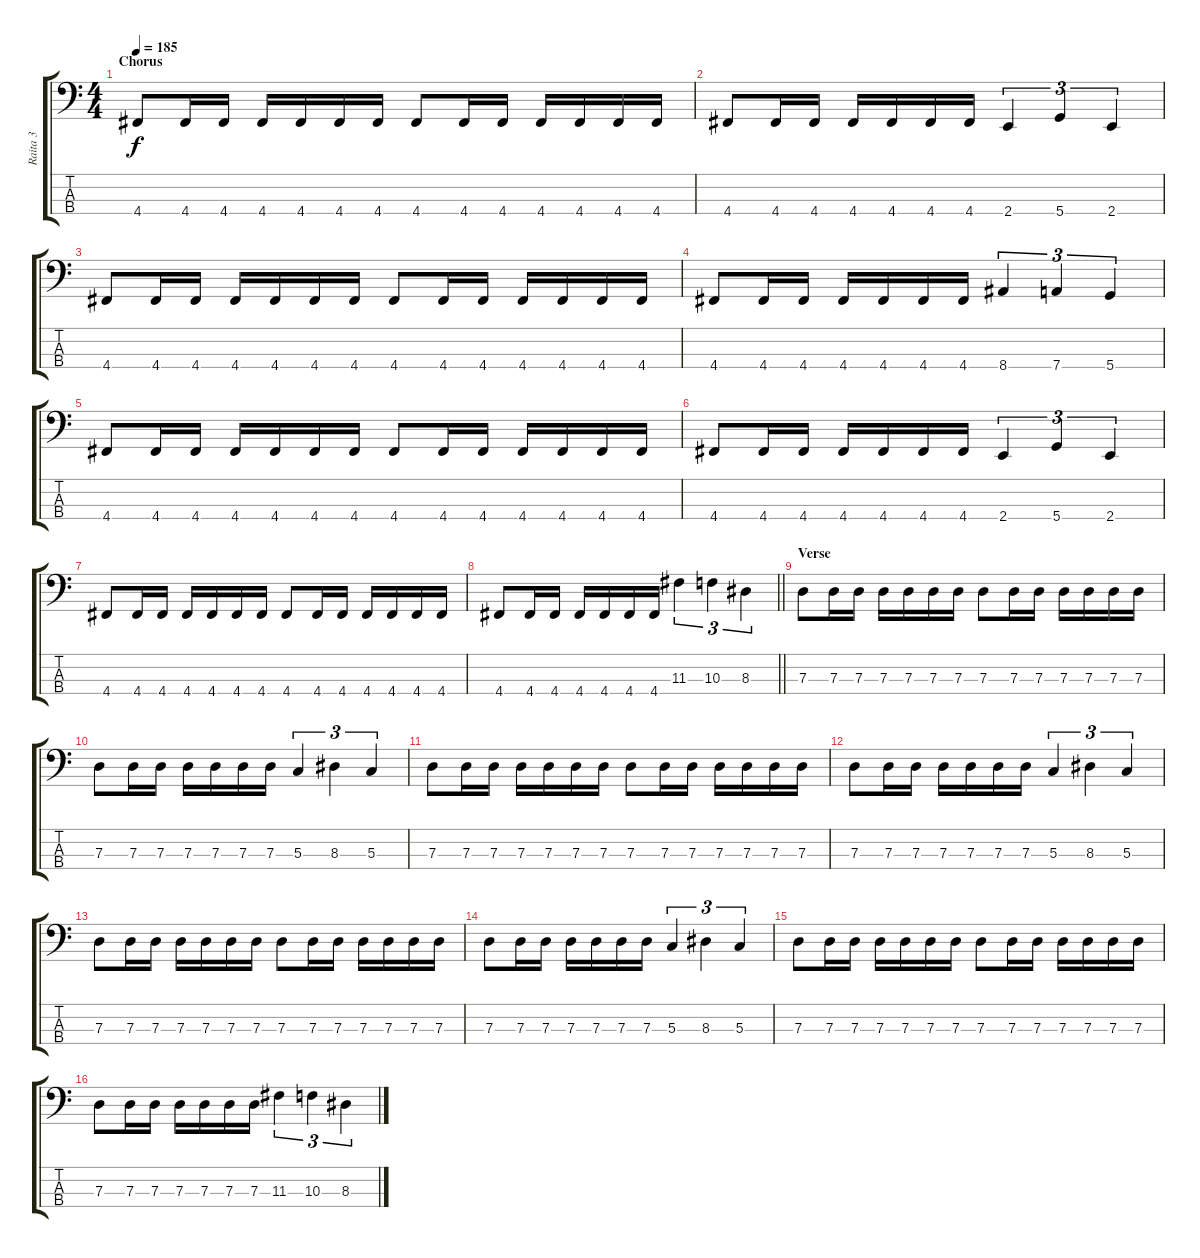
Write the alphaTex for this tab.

\track ("Raita 3" "Raita 3") {instrument distortionguitar}
\staff {score tabs}
\tuning (F2 C2 G1 D1) {hide}
\ts (4 4)
\section ("" "Chorus")
\tempo 185
\clef f4
\ks c
4.4.8{dy f} 4.4.16 4.4.16 4.4.16 4.4.16 4.4.16 4.4.16 4.4.8 4.4.16 4.4.16 4.4.16 4.4.16 4.4.16 4.4.16 |
4.4.8 4.4.16 4.4.16 4.4.16 4.4.16 4.4.16 4.4.16 2.4.4{tu (3 2)} 5.4.4{tu (3 2)} 2.4.4{tu (3 2)} |
4.4.8 4.4.16 4.4.16 4.4.16 4.4.16 4.4.16 4.4.16 4.4.8 4.4.16 4.4.16 4.4.16 4.4.16 4.4.16 4.4.16 |
4.4.8 4.4.16 4.4.16 4.4.16 4.4.16 4.4.16 4.4.16 8.4.4{tu (3 2)} 7.4.4{tu (3 2)} 5.4.4{tu (3 2)} |
4.4.8 4.4.16 4.4.16 4.4.16 4.4.16 4.4.16 4.4.16 4.4.8 4.4.16 4.4.16 4.4.16 4.4.16 4.4.16 4.4.16 |
4.4.8 4.4.16 4.4.16 4.4.16 4.4.16 4.4.16 4.4.16 2.4.4{tu (3 2)} 5.4.4{tu (3 2)} 2.4.4{tu (3 2)} |
4.4.8 4.4.16 4.4.16 4.4.16 4.4.16 4.4.16 4.4.16 4.4.8 4.4.16 4.4.16 4.4.16 4.4.16 4.4.16 4.4.16 |
\barLineRight lightlight
4.4.8 4.4.16 4.4.16 4.4.16 4.4.16 4.4.16 4.4.16 11.3.4{tu (3 2)} 10.3.4{tu (3 2)} 8.3.4{tu (3 2)} |
\section ("" "Verse")
7.3.8 7.3.16 7.3.16 7.3.16 7.3.16 7.3.16 7.3.16 7.3.8 7.3.16 7.3.16 7.3.16 7.3.16 7.3.16 7.3.16 |
7.3.8 7.3.16 7.3.16 7.3.16 7.3.16 7.3.16 7.3.16 5.3.4{tu (3 2)} 8.3.4{tu (3 2)} 5.3.4{tu (3 2)} |
7.3.8 7.3.16 7.3.16 7.3.16 7.3.16 7.3.16 7.3.16 7.3.8 7.3.16 7.3.16 7.3.16 7.3.16 7.3.16 7.3.16 |
7.3.8 7.3.16 7.3.16 7.3.16 7.3.16 7.3.16 7.3.16 5.3.4{tu (3 2)} 8.3.4{tu (3 2)} 5.3.4{tu (3 2)} |
7.3.8 7.3.16 7.3.16 7.3.16 7.3.16 7.3.16 7.3.16 7.3.8 7.3.16 7.3.16 7.3.16 7.3.16 7.3.16 7.3.16 |
7.3.8 7.3.16 7.3.16 7.3.16 7.3.16 7.3.16 7.3.16 5.3.4{tu (3 2)} 8.3.4{tu (3 2)} 5.3.4{tu (3 2)} |
7.3.8 7.3.16 7.3.16 7.3.16 7.3.16 7.3.16 7.3.16 7.3.8 7.3.16 7.3.16 7.3.16 7.3.16 7.3.16 7.3.16 |
7.3.8 7.3.16 7.3.16 7.3.16 7.3.16 7.3.16 7.3.16 11.3.4{tu (3 2)} 10.3.4{tu (3 2)} 8.3.4{tu (3 2)}
